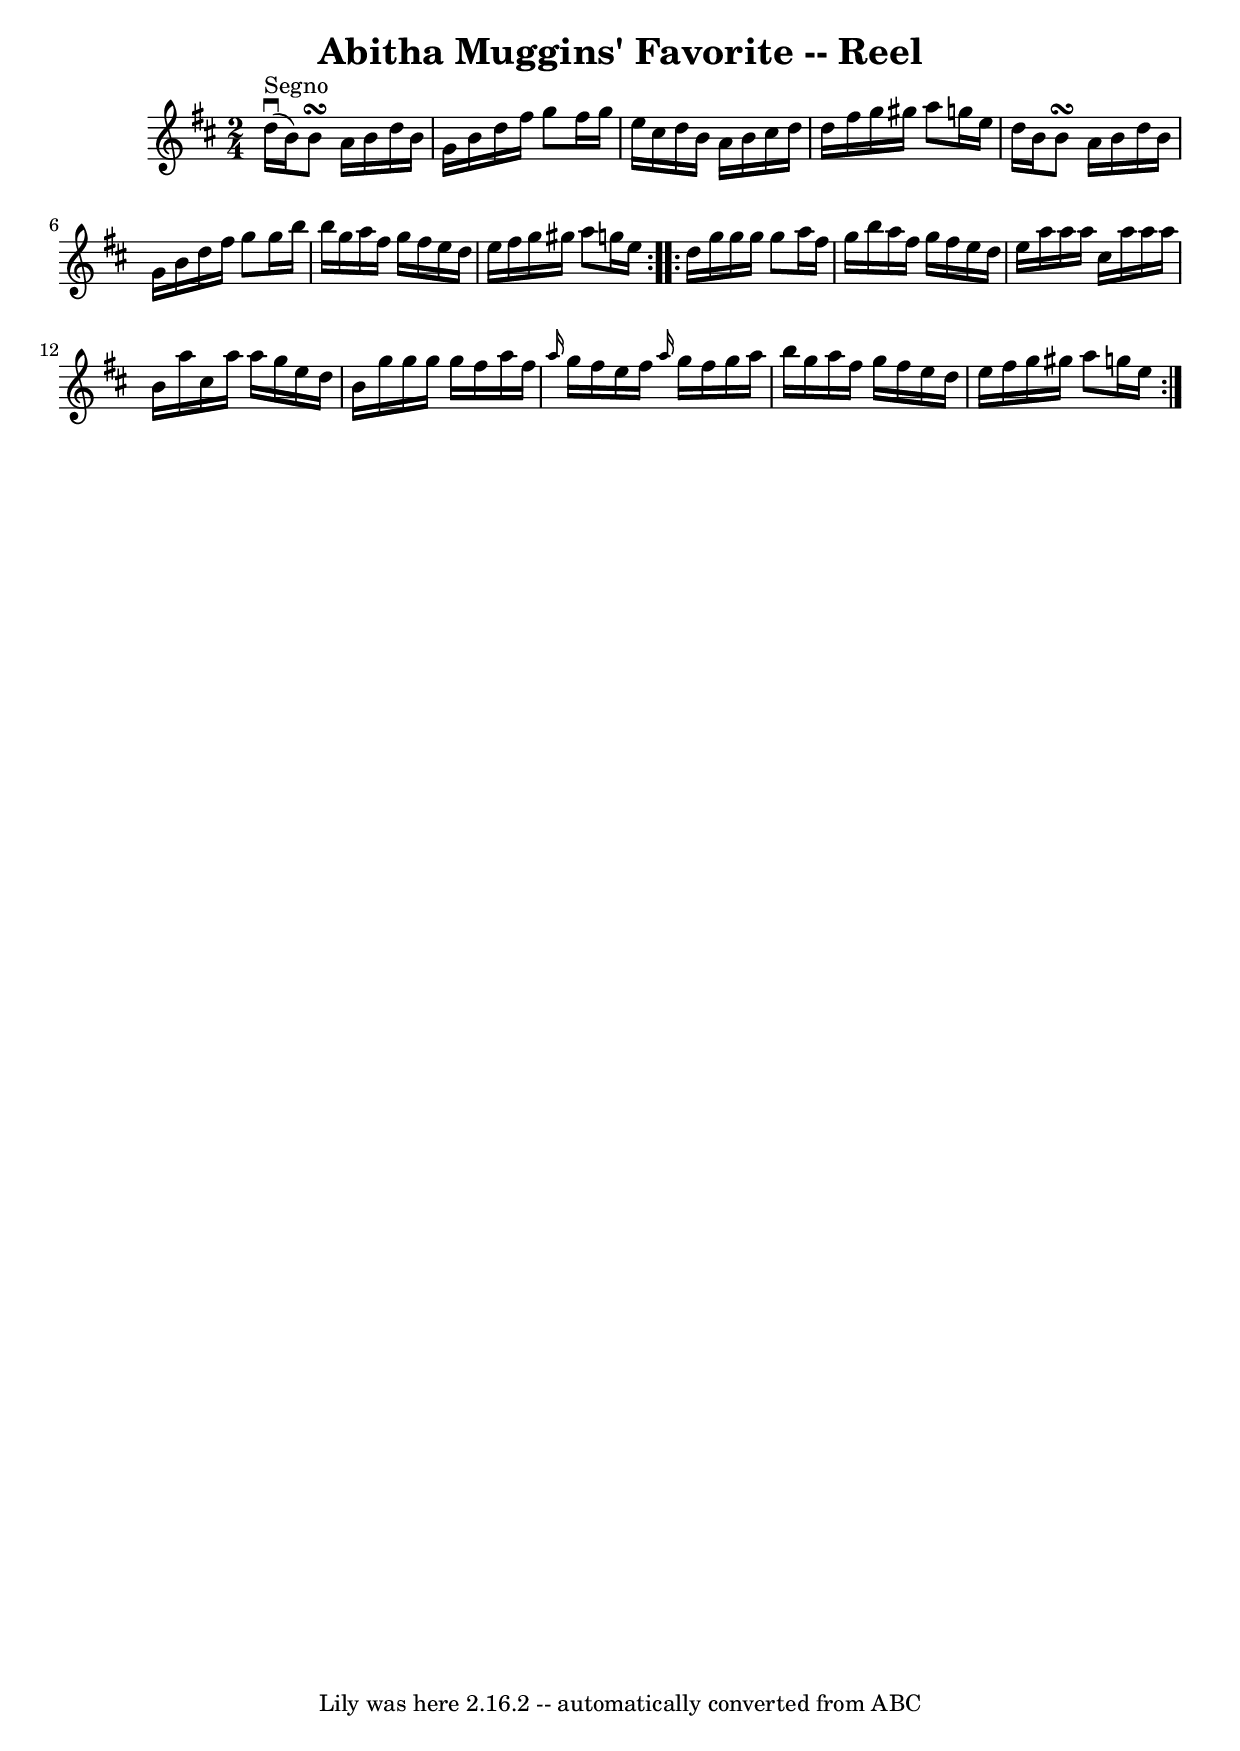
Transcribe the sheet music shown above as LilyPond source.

\version "2.7.40"
\include "Mammoth.ily"
\header {
	book = "Ryan's Mammoth Collection"
	crossRefNumber = "1"
	footnotes = ""
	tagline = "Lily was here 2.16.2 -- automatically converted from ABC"
	title = "Abitha Muggins' Favorite -- Reel"
}
voicedefault =  {
\set Score.defaultBarType = "empty"

\repeat volta 2 {
\time 2/4 \key g \lydian d''16^"Segno"^\downbow(b'16) b'8\turn    
a'16 b'16 d''16 b'16  |
 g'16 b'16 d''16 fis''16    
g''8 fis''16 g''16  |
 e''16 cis''16 d''16 b'16 a'16  
 b'16 cis''16 d''16  |
 d''16 fis''16 g''16 gis''16    
a''8 g''!16 e''16  |
 d''16 b'16 b'8\turn a'16 b'16 
 d''16 b'16  |
 g'16 b'16 d''16 fis''16 g''8 g''16  
 b''16  |
 b''16 g''16 a''16 fis''16 g''16 fis''16    
e''16 d''16  |
 e''16 fis''16 g''16 gis''16 a''8    
g''!16 e''16  } \repeat volta 2 { d''16 g''16 g''16 g''16    
g''8 a''16 fis''16  |
 g''16 b''16 a''16 fis''16    
g''16 fis''16 e''16 d''16  |
 e''16 a''16 a''16 a''16 
 cis''16 a''16 a''16 a''16  |
 b'16 a''16 cis''16    
a''16 a''16 g''16 e''16 d''16  |
 b'16 g''16 g''16  
 g''16 g''16 fis''16 a''16 fis''16  |
 \grace { a''16  }  
 g''16 fis''16 e''16 fis''16  \grace { a''16  } g''16 fis''16  
 g''16 a''16  |
 b''16 g''16 a''16 fis''16 g''16    
fis''16 e''16 d''16  |
 e''16 fis''16 g''16 gis''16    
a''8 g''!16 e''16    }
}

\score{
    <<

	\context Staff="default"
	{
	    \voicedefault 
	}

    >>
	\layout {
	}
	\midi {}
}
